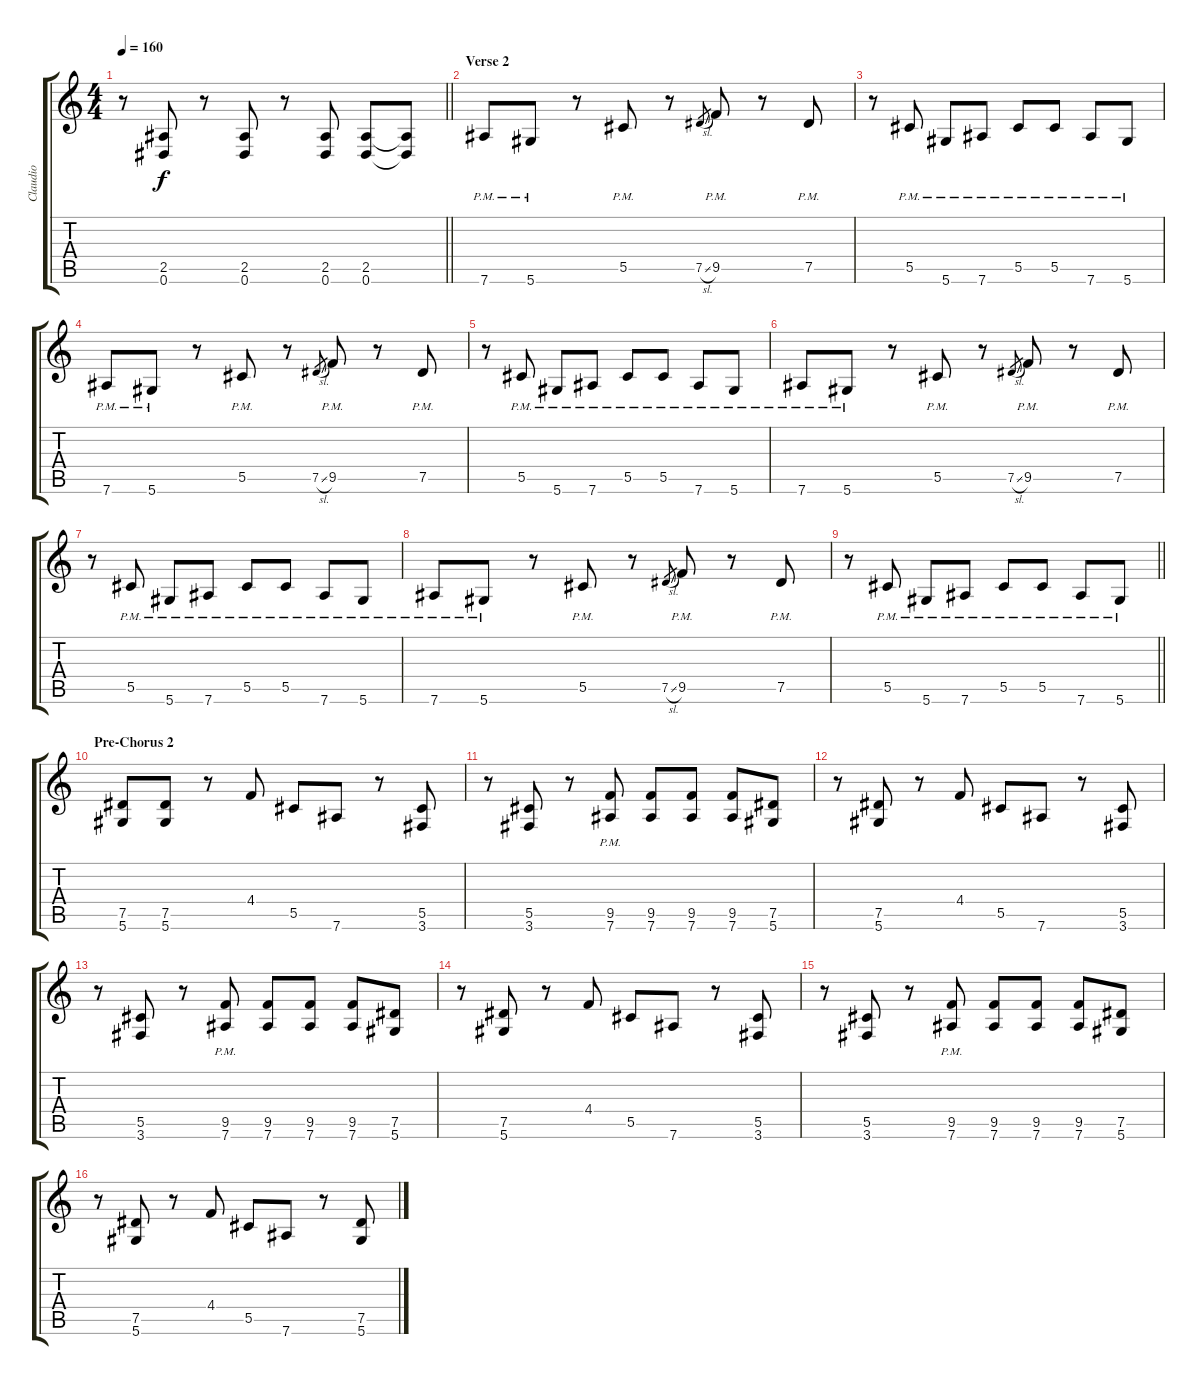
\track ("Claudio" "Claudio") {instrument distortionguitar}
\staff {score tabs}
\tuning (Eb4 Bb3 Gb3 Db3 Ab2 Eb2) {hide}
\ts (4 4)
\tempo 160
\clef g2
\barLineRight lightlight
\ks c
r.8{dy f} (2.5 0.6).8 r.8 (2.5 0.6).8 r.8 (2.5 0.6).8 (2.5 0.6).8 (2.5{t} 0.6{t}).8 |
\section ("" "Verse 2")
7.6{pm}.8 5.6{pm}.8 r.8 5.5{pm}.8 r.8 7.5{sl}.8{gr} 9.5{pm}.8 r.8 7.5{pm}.8 |
r.8 5.5{pm}.8 5.6{pm}.8 7.6{pm}.8 5.5{pm}.8 5.5{pm}.8 7.6{pm}.8 5.6{pm}.8 |
7.6{pm}.8 5.6{pm}.8 r.8 5.5{pm}.8 r.8 7.5{sl}.8{gr} 9.5{pm}.8 r.8 7.5{pm}.8 |
r.8 5.5{pm}.8 5.6{pm}.8 7.6{pm}.8 5.5{pm}.8 5.5{pm}.8 7.6{pm}.8 5.6{pm}.8 |
7.6{pm}.8 5.6{pm}.8 r.8 5.5{pm}.8 r.8 7.5{sl}.8{gr} 9.5{pm}.8 r.8 7.5{pm}.8 |
r.8 5.5{pm}.8 5.6{pm}.8 7.6{pm}.8 5.5{pm}.8 5.5{pm}.8 7.6{pm}.8 5.6{pm}.8 |
7.6{pm}.8 5.6{pm}.8 r.8 5.5{pm}.8 r.8 7.5{sl}.8{gr} 9.5{pm}.8 r.8 7.5{pm}.8 |
\barLineRight lightlight
r.8 5.5{pm}.8 5.6{pm}.8 7.6{pm}.8 5.5{pm}.8 5.5{pm}.8 7.6{pm}.8 5.6{pm}.8 |
\section ("" "Pre-Chorus 2")
(7.5 5.6).8{instrument distortionguitar} (7.5 5.6).8 r.8 4.4.8 5.5.8 7.6.8 r.8 (5.5 3.6).8 |
r.8 (5.5 3.6).8 r.8 (9.5{pm} 7.6{pm}).8 (9.5 7.6).8 (9.5 7.6).8 (9.5 7.6).8 (7.5 5.6).8 |
r.8 (7.5 5.6).8 r.8 4.4.8 5.5.8 7.6.8 r.8 (5.5 3.6).8 |
r.8 (5.5 3.6).8 r.8 (9.5{pm} 7.6{pm}).8 (9.5 7.6).8 (9.5 7.6).8 (9.5 7.6).8 (7.5 5.6).8 |
r.8 (7.5 5.6).8 r.8 4.4.8 5.5.8 7.6.8 r.8 (5.5 3.6).8 |
r.8 (5.5 3.6).8 r.8 (9.5{pm} 7.6{pm}).8 (9.5 7.6).8 (9.5 7.6).8 (9.5 7.6).8 (7.5 5.6).8 |
r.8 (7.5 5.6).8 r.8 4.4.8 5.5.8 7.6.8 r.8 (7.5 5.6).8
